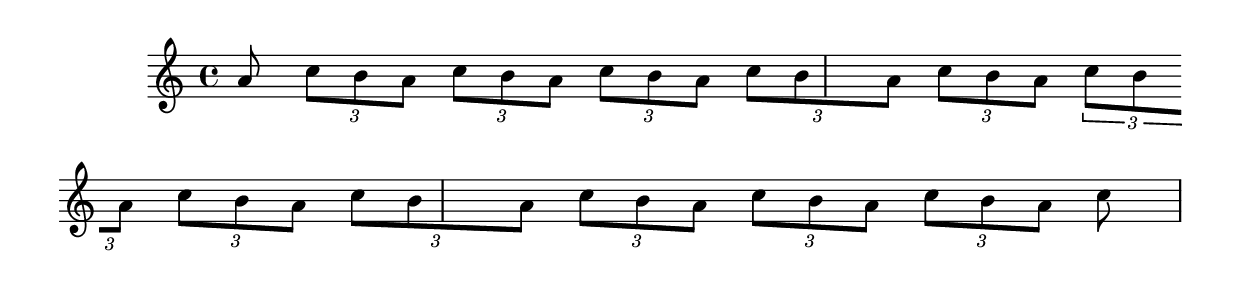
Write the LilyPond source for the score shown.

%% Do not edit this file; it is automatically
%% generated from LSR http://lsr.dsi.unimi.it
%% This file is in the public domain.
\version "2.13.4"

\header {
  lsrtags = "rhythms"

%% Translation of GIT committish: b2d4318d6c53df8469dfa4da09b27c15a374d0ca
 doctitlees = "Permitir saltos de línea dentro de grupos especiales con barra"
 texidoces = "
Este ejemplo artificial muestra cómo se pueden permitir tanto los
saltos de línea manuales como los automáticos dentro de un grupo de
valoración especial unido por una barra.  Observe que estos grupos
sincopados se deben barrar manualmente.

"


%% Translation of GIT committish: d96023d8792c8af202c7cb8508010c0d3648899d
  texidocde = "
Dieses künstliche Beispiel zeigt, wie sowohl automatische als auch
manuelle Zeilenumbrüche innerhalb einer N-tole mit Balken erlaubt
werden können.  Diese unregelmäßige Bebalkung muss allerdings manuell
gesetzt werden.

"
  doctitlede = "Zeilenumbrüche bei N-tolen mit Balken erlauben"



%% Translation of GIT committish: e71f19ad847d3e94ac89750f34de8b6bb28611df
  texidocfr = "
Cet exemple peu académique démontre comment il est possible d'insérer un saut
de ligne dans un nolet portant une ligature.  Ces ligatures doivent toutefois
être explicites.

"
  doctitlefr = "Saut de ligne au milieu d'un nolet avec ligature"

  texidoc = "
This artificial example shows how both manual and automatic line breaks
may be permitted to within a beamed tuplet. Note that such off-beat
tuplets have to be beamed manually.

"
  doctitle = "Permitting line breaks within beamed tuplets"
} % begin verbatim

\layout {
  \context {
    \Voice
    % Permit line breaks within tuplets
    \remove "Forbid_line_break_engraver"
    % Allow beams to be broken at line breaks
    \override Beam #'breakable = ##t
  }
}
\relative c'' {
  a8
  \repeat unfold 5 { \times 2/3 { c[ b a] } }
  % Insert a manual line break within a tuplet
  \times 2/3 { c[ b \bar "" \break a] }
  \repeat unfold 5 { \times 2/3 { c[ b a] } }
  c8
}

